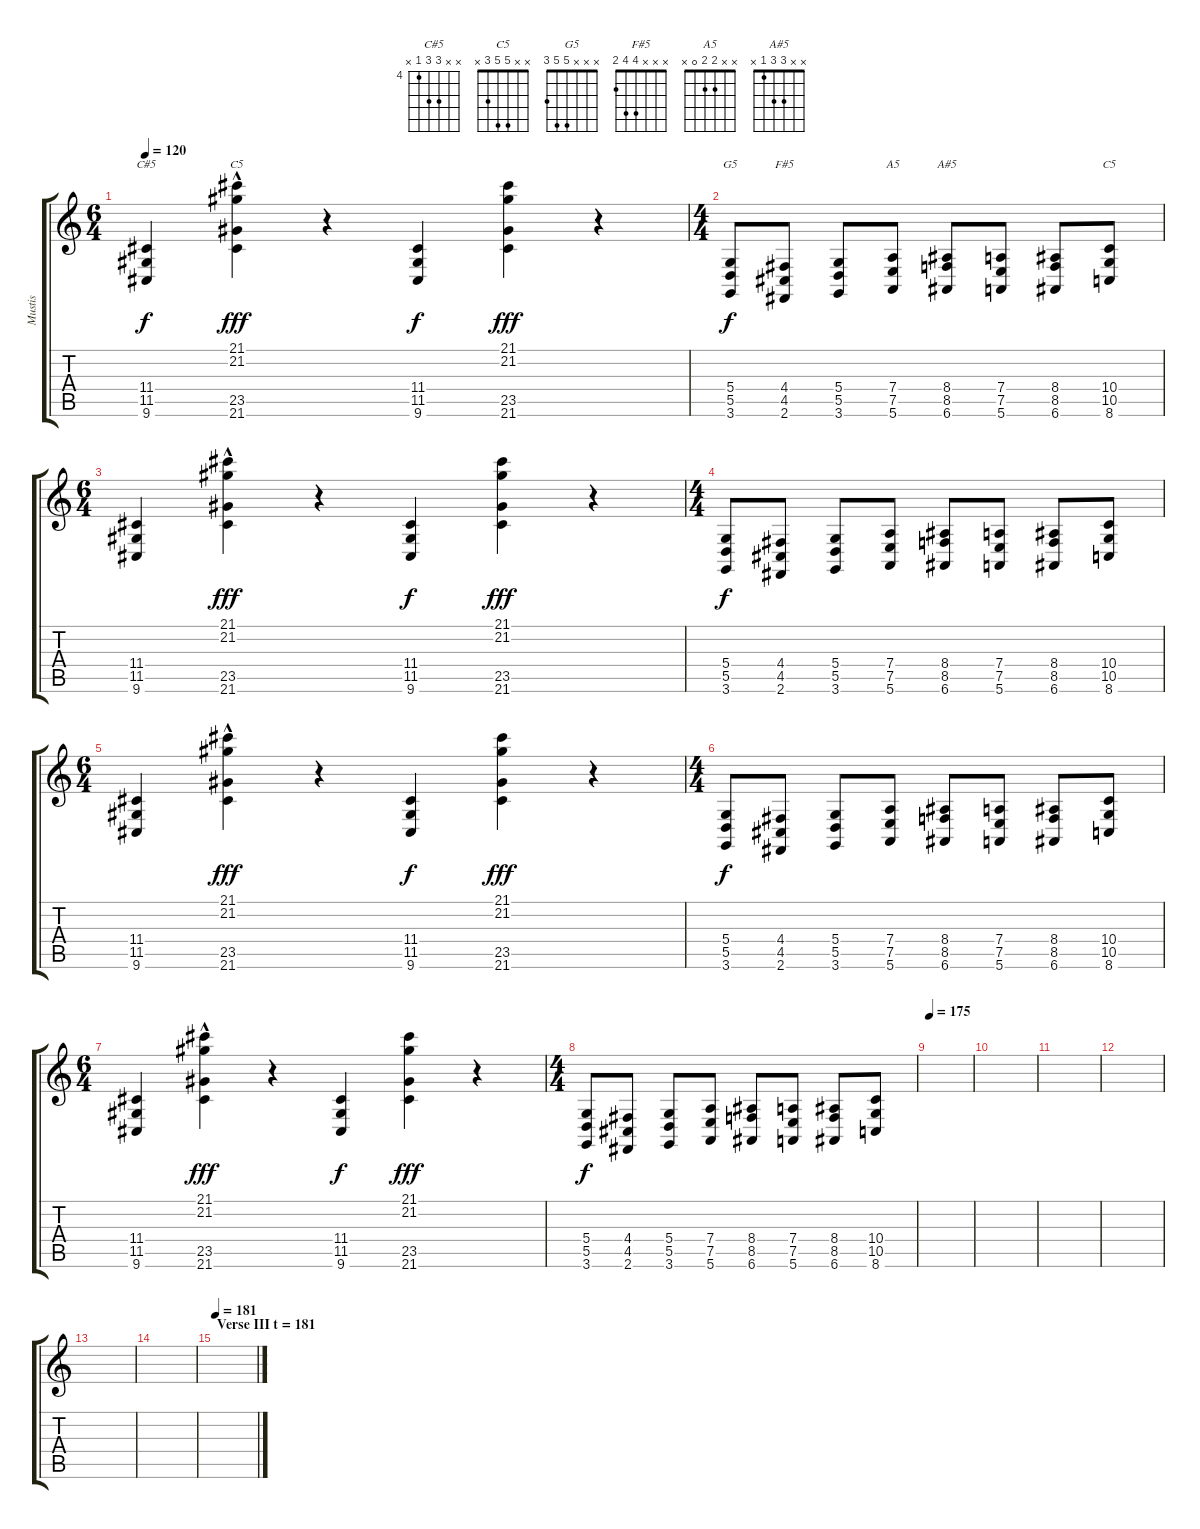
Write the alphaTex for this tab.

\track ("Mustis" "Mustis") {instrument stringensemble1}
\staff {score tabs}
\tuning (E4 B3 G3 D3 A2 E2) {hide}
\chord ("C#5" x x 6 6 4 x) {firstfret 4}
\chord ("C5" x x x 22 22 20) {firstfret 20}
\chord ("G5" x x x 5 5 3)
\chord ("F#5" x x x 4 4 2)
\chord ("A5" x x 2 2 0 x)
\chord ("A#5" x x 3 3 1 x)
\chord ("C5" x x 5 5 3 x)
\ts (6 4)
\tempo 120
\clef g2
\ks c
(11.4 11.5 9.6).4{ch "C#5" dy f} (21.1 21.2 23.5 21.6{hac}).4{ch "C5" dy fff} r.4 (11.4 11.5 9.6).4{dy f} (21.1 21.2 23.5 21.6).4{dy fff} r.4 |
\ts (4 4)
(5.4 5.5 3.6).8{ch "G5" dy f} (4.4 4.5 2.6).8{ch "F#5"} (5.4 5.5 3.6).8 (7.4 7.5 5.6).8{ch "A5"} (8.4 8.5 6.6).8{ch "A#5"} (7.4 7.5 5.6).8 (8.4 8.5 6.6).8 (10.4 10.5 8.6).8{ch "C5"} |
\ts (6 4)
(11.4 11.5 9.6).4 (21.1 21.2 23.5 21.6{hac}).4{dy fff} r.4 (11.4 11.5 9.6).4{dy f} (21.1 21.2 23.5 21.6).4{dy fff} r.4 |
\ts (4 4)
(5.4 5.5 3.6).8{dy f} (4.4 4.5 2.6).8 (5.4 5.5 3.6).8 (7.4 7.5 5.6).8 (8.4 8.5 6.6).8 (7.4 7.5 5.6).8 (8.4 8.5 6.6).8 (10.4 10.5 8.6).8 |
\ts (6 4)
(11.4 11.5 9.6).4 (21.1 21.2 23.5 21.6{hac}).4{dy fff} r.4 (11.4 11.5 9.6).4{dy f} (21.1 21.2 23.5 21.6).4{dy fff} r.4 |
\ts (4 4)
(5.4 5.5 3.6).8{dy f} (4.4 4.5 2.6).8 (5.4 5.5 3.6).8 (7.4 7.5 5.6).8 (8.4 8.5 6.6).8 (7.4 7.5 5.6).8 (8.4 8.5 6.6).8 (10.4 10.5 8.6).8 |
\ts (6 4)
(11.4 11.5 9.6).4 (21.1 21.2 23.5 21.6{hac}).4{dy fff} r.4 (11.4 11.5 9.6).4{dy f} (21.1 21.2 23.5 21.6).4{dy fff} r.4 |
\ts (4 4)
(5.4 5.5 3.6).8{dy f} (4.4 4.5 2.6).8 (5.4 5.5 3.6).8 (7.4 7.5 5.6).8 (8.4 8.5 6.6).8 (7.4 7.5 5.6).8 (8.4 8.5 6.6).8 (10.4 10.5 8.6).8 |
\tempo 175
|
|
|
|
|
|
\section ("" "Verse III t = 181")
\tempo 181
